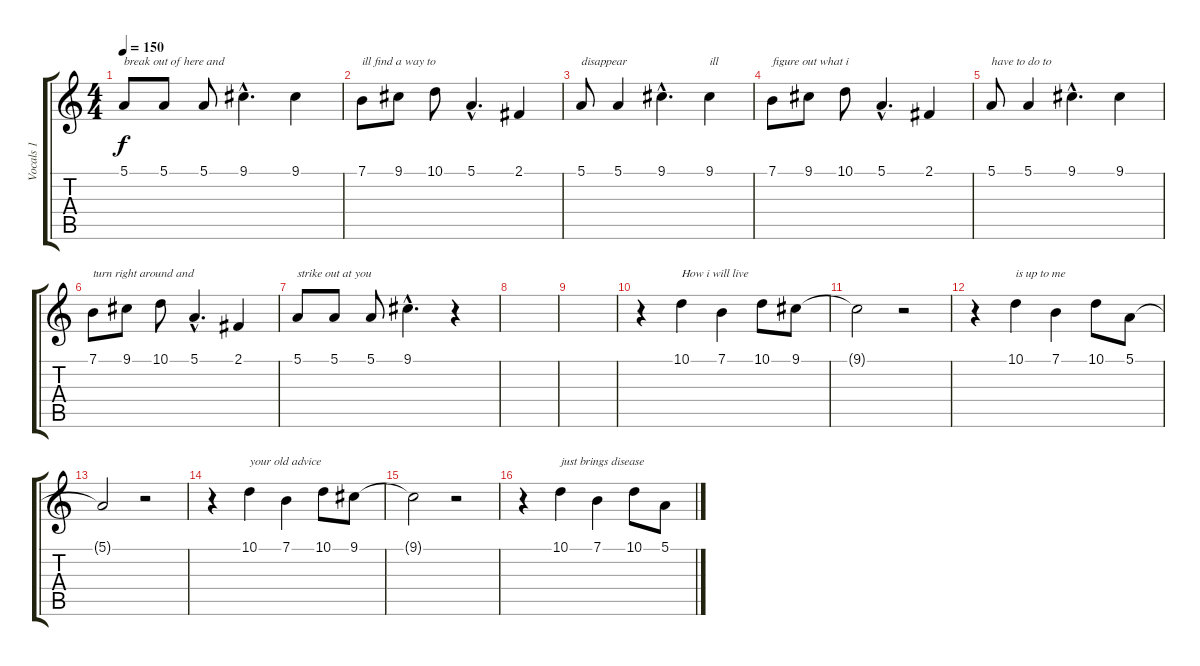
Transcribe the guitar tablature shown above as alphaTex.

\track ("Vocals 1" "Vocals 1") {instrument tenorsax}
\staff {score tabs}
\tuning (E4 B3 G3 D3 A2 E2) {hide}
\ts (4 4)
\tempo 150
\clef g2
\ks c
5.1.8{txt "break out of here and" dy f} 5.1.8 5.1.8 9.1{hac}.4{d} 9.1.4 |
7.1.8{txt "ill find a way to"} 9.1.8 10.1.8 5.1{hac}.4{d} 2.1.4 |
5.1.8{txt "disappear"} 5.1.4 9.1{hac}.4{d} 9.1.4{txt "ill"} |
7.1.8{txt "figure out what i"} 9.1.8 10.1.8 5.1{hac}.4{d} 2.1.4 |
5.1.8{txt "have to do to"} 5.1.4 9.1{hac}.4{d} 9.1.4 |
7.1.8{txt "turn right around and"} 9.1.8 10.1.8 5.1{hac}.4{d} 2.1.4 |
5.1.8{txt "strike out at you"} 5.1.8 5.1.8 9.1{hac}.4{d} r.4 |
|
|
r.4 10.1.4{txt "How i will live"} 7.1.4 10.1.8 9.1.8 |
9.1{t}.2 r.2 |
r.4 10.1.4{txt "is up to me"} 7.1.4 10.1.8 5.1.8 |
5.1{t}.2 r.2 |
r.4 10.1.4{txt "your old advice"} 7.1.4 10.1.8 9.1.8 |
9.1{t}.2 r.2 |
r.4 10.1.4{txt "just brings disease"} 7.1.4 10.1.8 5.1.8
